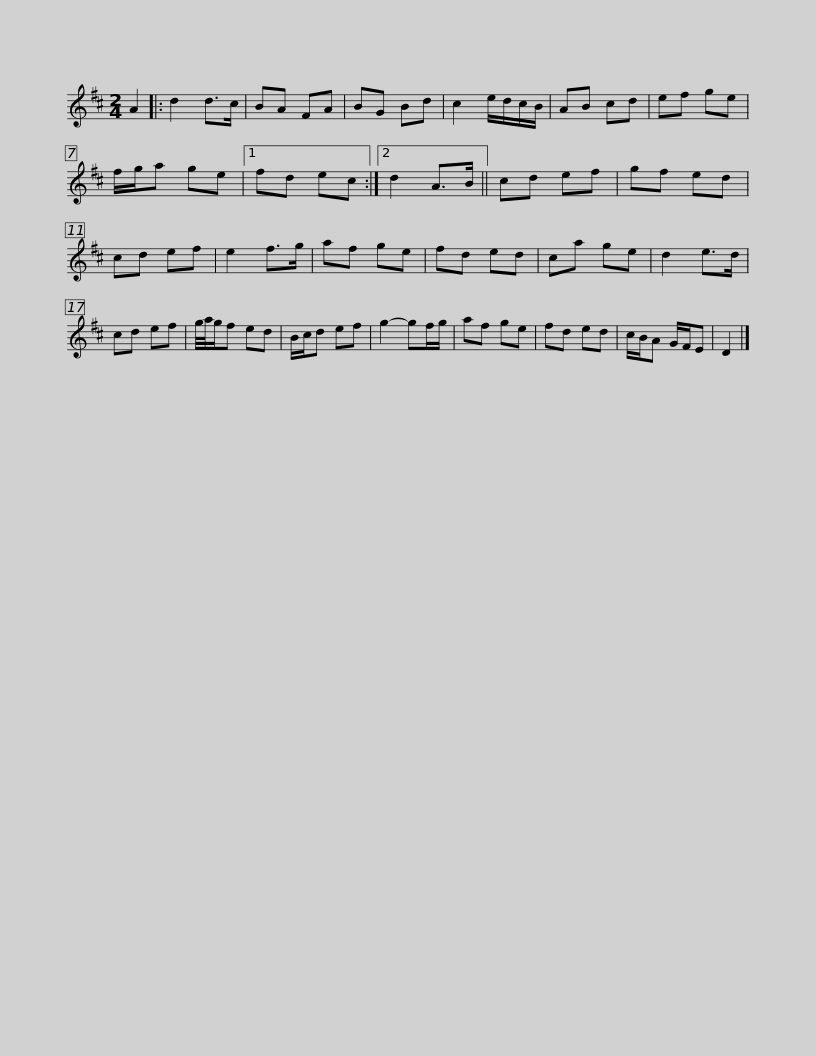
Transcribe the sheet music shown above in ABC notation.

X:1
L:1/8
M:2/4
I:linebreak $
K:D
V:1 treble
V:1
 A2 |: d2 d>c | BA FA | BG Bd | c2 e/d/c/B/ | %5
 AB cd | ef ge | f/g/a ge |1 fd ec :|2 d2 A>B ||$ %10
 cd ef | gf ed | cd ef | e2 f>g | af ge | %15
 fd ed | ca ge | d2 e>d | cd ef | g/4a/4g/f ed |$ %20
 B/c/d ef | g2- gf/g/ | af ge | fd ed | c/B/A G/F/E | %25
 D2 |] %26
